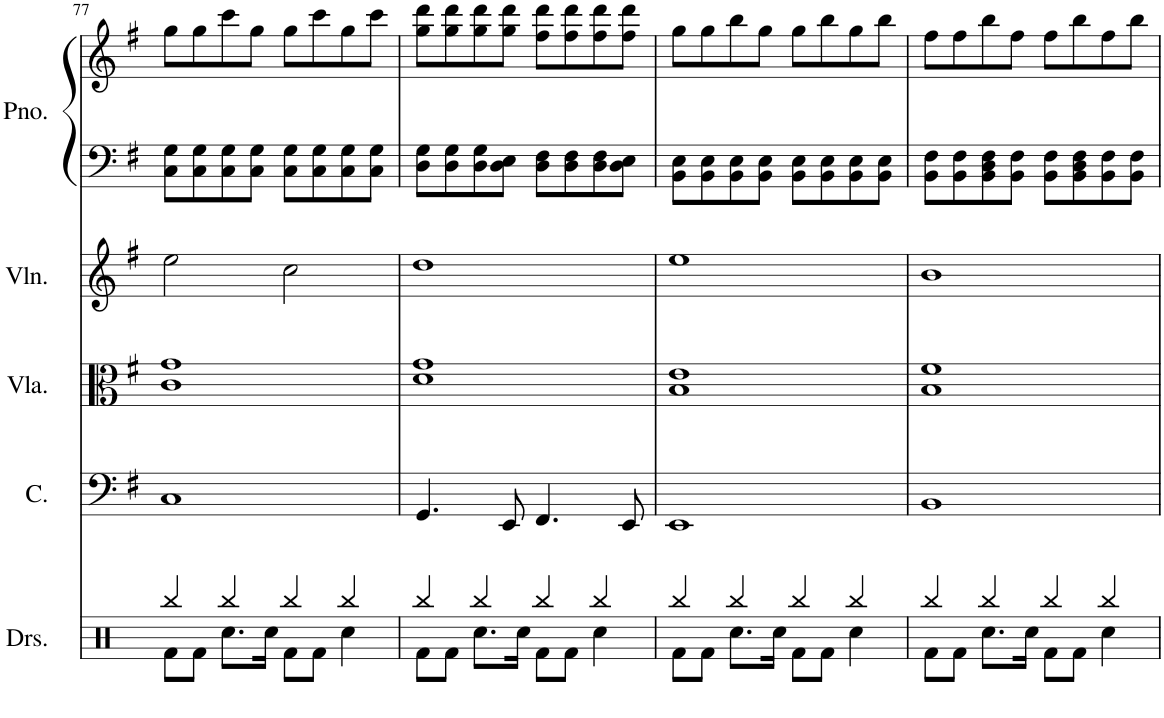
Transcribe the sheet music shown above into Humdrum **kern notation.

**kern	**kern	**kern	**kern	**kern
*part4	*part3	*part2	*part1	*part1
*staff5	*staff4	*staff3	*staff2	*staff1
*I"Cello	*I"Viola	*I"Violin	*I"Piano	*
*I'C.	*I'Vla.	*I'Vln.	*I'Pno.	*
!!LO:PB:g=z
*clefF4	*clefC3	*clefG2	*clefF4	*clefG2
*k[f#]	*k[f#]	*k[f#]	*k[f#]	*k[f#]
*M4/4	*M4/4	*M4/4	*M4/4	*M4/4
=77	=77	=77	=77	=77
1C	1c 1g	2ee\	8C\ 8G\L	8gg\L
.	.	.	8C\ 8G\	8gg\
.	.	.	8C\ 8G\	8ccc\
.	.	.	8C\ 8G\J	8gg\J
.	.	2cc\	8C\ 8G\L	8gg\L
.	.	.	8C\ 8G\	8ccc\
.	.	.	8C\ 8G\	8gg\
.	.	.	8C\ 8G\J	8ccc\J
=78	=78	=78	=78	=78
4.GG/	1d 1g	1dd	8D\ 8G\L	8gg\ 8ddd\L
.	.	.	8D\ 8G\	8gg\ 8ddd\
.	.	.	8D\ 8G\	8gg\ 8ddd\
8EE/	.	.	8D\ 8E\J	8gg\ 8ddd\J
4.FF#/	.	.	8D\ 8F#\L	8ff#\ 8ddd\L
.	.	.	8D\ 8F#\	8ff#\ 8ddd\
.	.	.	8D\ 8F#\	8ff#\ 8ddd\
8EE/	.	.	8D\ 8E\J	8ff#\ 8ddd\J
=79	=79	=79	=79	=79
1EE	1B 1e	1ee	8BB\ 8E\L	8gg\L
.	.	.	8BB\ 8E\	8gg\
.	.	.	8BB\ 8E\	8bb\
.	.	.	8BB\ 8E\J	8gg\J
.	.	.	8BB\ 8E\L	8gg\L
.	.	.	8BB\ 8E\	8bb\
.	.	.	8BB\ 8E\	8gg\
.	.	.	8BB\ 8E\J	8bb\J
=80	=80	=80	=80	=80
1BB	1B 1f#	1b	8BB\ 8F#\L	8ff#\L
.	.	.	8BB\ 8F#\	8ff#\
.	.	.	8BB\ 8D\ 8F#\	8bb\
.	.	.	8BB\ 8F#\J	8ff#\J
.	.	.	8BB\ 8F#\L	8ff#\L
.	.	.	8BB\ 8D\ 8F#\	8bb\
.	.	.	8BB\ 8F#\	8ff#\
.	.	.	8BB\ 8F#\J	8bb\J
=	=	=	=	=
*-	*-	*-	*-	*-
